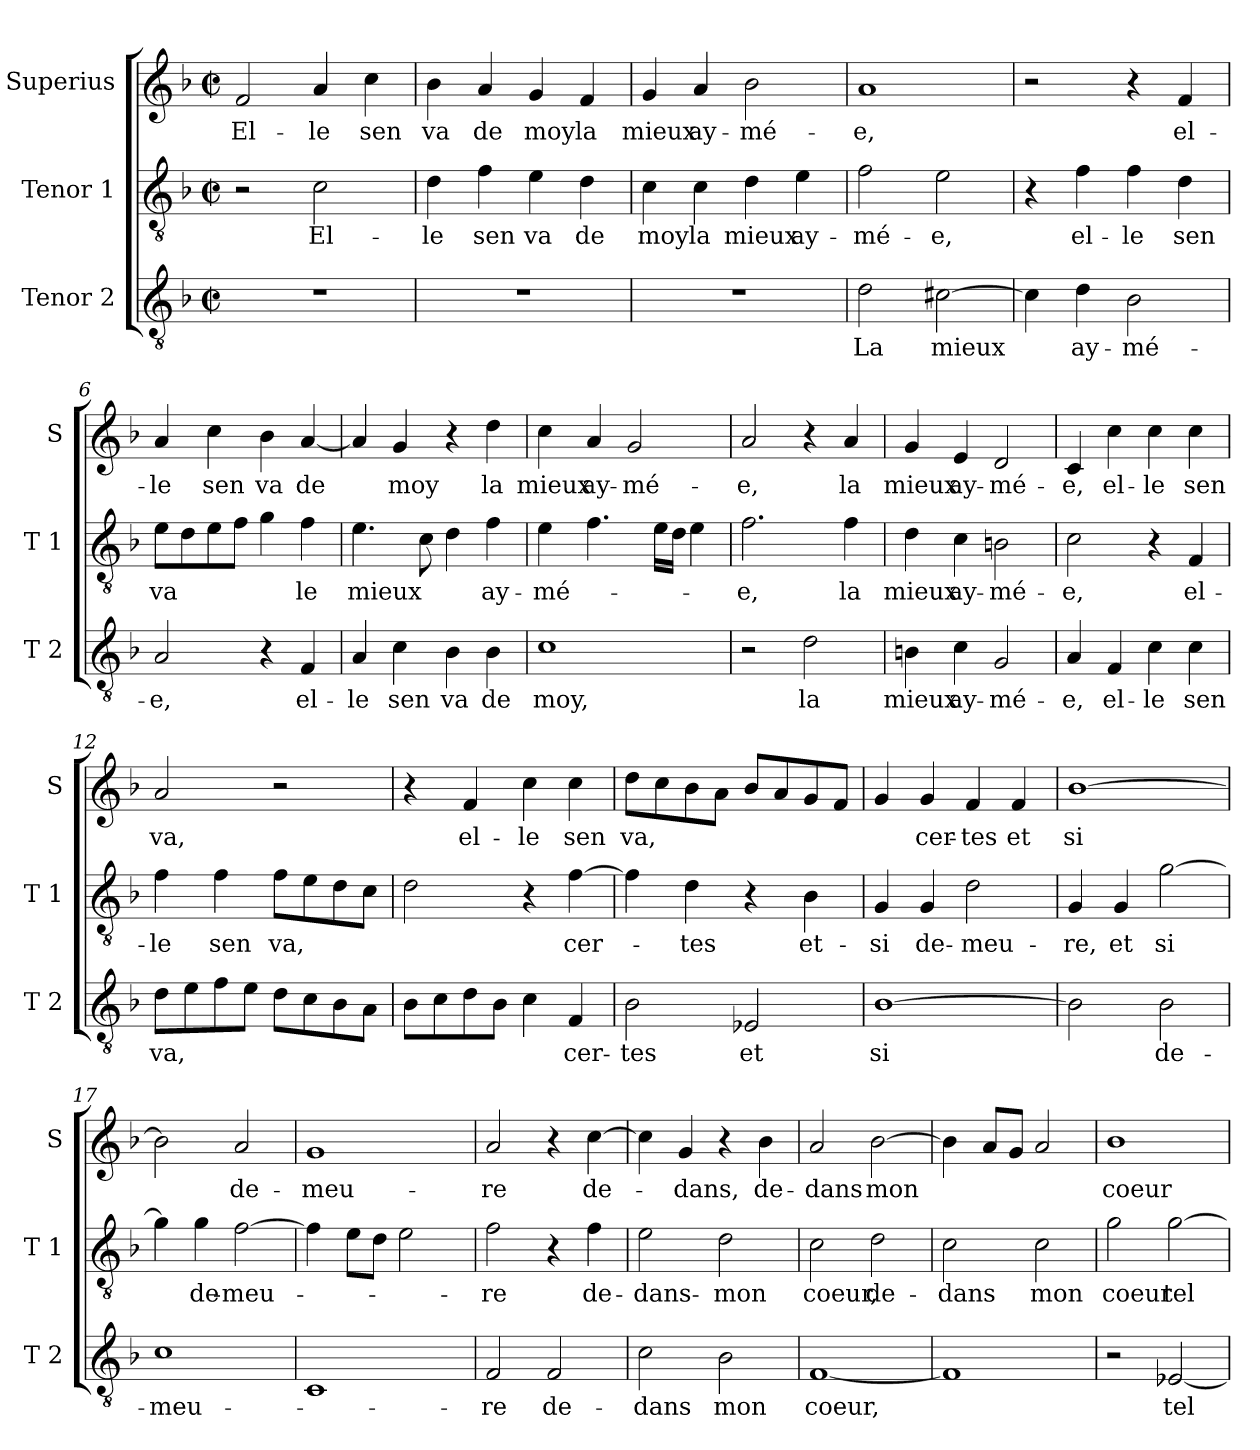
**kern	**text	**kern	**text	**kern	**text
*part3	*part3	*part2	*part2	*part1	*part1
*staff3	*staff3	*staff2	*staff2	*staff1	*staff1
*I"Tenor 2	*	*I"Tenor 1	*	*I"Superius	*
*I'T 2	*	*I'T 1	*	*I'S	*
*clefGv2	*	*clefGv2	*	*clefG2	*
*k[b-]	*	*k[b-]	*	*k[b-]	*
*F:	*	*F:	*	*F:	*
*M2/2	*	*M2/2	*	*M2/2	*
*met(c|)	*	*met(c|)	*	*met(c|)	*
=1	=1	=1	=1	=1	=1
!	!	!	!	!	!LO:LY:b
1r	.	2r	.	2f/	El-
!	!	!	!LO:LY:b	!	!LO:LY:b
.	.	2c\	El-	4a/	-le
!	!	!	!	!	!LO:LY:b
.	.	.	.	4cc\	sen
=2	=2	=2	=2	=2	=2
!	!	!	!LO:LY:b	!	!LO:LY:b
1r	.	4d\	-le	4b-\	va
!	!	!	!LO:LY:b	!	!LO:LY:b
.	.	4f\	sen	4a/	de
!	!	!	!LO:LY:b	!	!LO:LY:b
.	.	4e\	va	4g/	moy
!	!	!	!LO:LY:b	!	!LO:LY:b
.	.	4d\	de	4f/	la
=3	=3	=3	=3	=3	=3
!	!	!	!LO:LY:b	!	!LO:LY:b
1r	.	4c\	moy	4g/	mieux
!	!	!	!LO:LY:b	!	!LO:LY:b
.	.	4c\	la	4a/	ay-
!	!	!	!LO:LY:b	!	!LO:LY:b
.	.	4d\	mieux	2b-\	-mé-
!	!	!	!LO:LY:b	!	!
.	.	4e\	ay-	.	.
=4	=4	=4	=4	=4	=4
!	!LO:LY:b	!	!LO:LY:b	!	!LO:LY:b
2d\	La	2f\	-mé-	1a	-e,
!	!LO:LY:b	!	!LO:LY:b	!	!
[2c#X\	mieux	2e\	-e,	.	.
=5	=5	=5	=5	=5	=5
4c#\]	.	4r	.	2r	.
!	!LO:LY:b	!	!LO:LY:b	!	!
4d\	ay-	4f\	el-	.	.
!	!LO:LY:b	!	!LO:LY:b	!	!
2B-\	-mé-	4f\	-le	4r	.
!	!	!	!LO:LY:b	!	!LO:LY:b
.	.	4d\	sen	4f/	el-
!!LO:LB:g=z
=6	=6	=6	=6	=6	=6
!	!LO:LY:b	!	!LO:LY:b	!	!LO:LY:b
2A/	-e,	8e\L	va	4a/	-le
.	.	8d\	.	.	.
!	!	!	!	!	!LO:LY:b
.	.	8e\	.	4cc\	sen
.	.	8f\J	.	.	.
!	!	!	!	!	!LO:LY:b
4r	.	4g\	.	4b-\	va
!	!LO:LY:b	!	!LO:LY:b	!	!LO:LY:b
4F/	el-	4f\	le	[4a/	de
=7	=7	=7	=7	=7	=7
!	!LO:LY:b	!	!LO:LY:b	!	!
4A/	-le	4.e\	mieux	4a/]	.
!	!LO:LY:b	!	!	!	!LO:LY:b
4c\	sen	.	.	4g/	moy
.	.	8c\	.	.	.
!	!LO:LY:b	!	!	!	!
4B-\	va	4d\	.	4r	.
!	!LO:LY:b	!	!LO:LY:b	!	!LO:LY:b
4B-\	de	4f\	ay-	4dd\	la
=8	=8	=8	=8	=8	=8
!	!LO:LY:b	!	!LO:LY:b	!	!LO:LY:b
1c	moy,	4e\	-mé-	4cc\	mieux
!	!	!	!	!	!LO:LY:b
.	.	4.f\	.	4a/	ay-
!	!	!	!	!	!LO:LY:b
.	.	.	.	2g/	-mé-
.	.	16e\LL	.	.	.
.	.	16d\JJ	.	.	.
.	.	4e\	.	.	.
=9	=9	=9	=9	=9	=9
!	!	!	!LO:LY:b	!	!LO:LY:b
2r	.	2.f\	-e,	2a/	-e,
!	!LO:LY:b	!	!	!	!
2d\	la	.	.	4r	.
!	!	!	!LO:LY:b	!	!LO:LY:b
.	.	4f\	la	4a/	la
=10	=10	=10	=10	=10	=10
!	!LO:LY:b	!	!LO:LY:b	!	!LO:LY:b
4Bn\	mieux	4d\	mieux	4g/	mieux
!	!LO:LY:b	!	!LO:LY:b	!	!LO:LY:b
4c\	ay-	4c\	ay-	4e/	ay-
!	!LO:LY:b	!	!LO:LY:b	!	!LO:LY:b
2G/	-mé-	2Bn\	-mé-	2d/	-mé-
!!LO:LB:g=z
=11	=11	=11	=11	=11	=11
!	!LO:LY:b	!	!LO:LY:b	!	!LO:LY:b
4A/	-e,	2c\	-e,	4c/	-e,
!	!LO:LY:b	!	!	!	!LO:LY:b
4F/	el-	.	.	4cc\	el-
!	!LO:LY:b	!	!	!	!LO:LY:b
4c\	-le	4r	.	4cc\	-le
!	!LO:LY:b	!	!LO:LY:b	!	!LO:LY:b
4c\	sen	4F/	el-	4cc\	sen
=12	=12	=12	=12	=12	=12
!	!LO:LY:b	!	!LO:LY:b	!	!LO:LY:b
8d\L	va,	4f\	-le	2a/	va,
8e\	.	.	.	.	.
!	!	!	!LO:LY:b	!	!
8f\	.	4f\	sen	.	.
8e\J	.	.	.	.	.
!	!	!	!LO:LY:b	!	!
8d\L	.	8f\L	va,	2r	.
8c\	.	8e\	.	.	.
8B-\	.	8d\	.	.	.
8A\J	.	8c\J	.	.	.
=13	=13	=13	=13	=13	=13
8B-\L	.	2d\	.	4r	.
8c\	.	.	.	.	.
!	!	!	!	!	!LO:LY:b
8d\	.	.	.	4f/	el-
8B-\J	.	.	.	.	.
!	!	!	!	!	!LO:LY:b
4c\	.	4r	.	4cc\	-le
!	!LO:LY:b	!	!LO:LY:b	!	!LO:LY:b
4F/	cer-	[4f\	cer-	4cc\	sen
=14	=14	=14	=14	=14	=14
!	!LO:LY:b	!	!	!	!LO:LY:b
2B-\	-tes	4f\]	.	8dd\L	va,
.	.	.	.	8cc\	.
!	!	!	!LO:LY:b	!	!
.	.	4d\	-tes	8b-\	.
.	.	.	.	8a\J	.
!	!LO:LY:b	!	!	!	!
2E-X/	et	4r	.	8b-/L	.
.	.	.	.	8a/	.
!	!	!	!LO:LY:b	!	!
.	.	4B-\	et-	8g/	.
.	.	.	.	8f/J	.
=15	=15	=15	=15	=15	=15
!	!LO:LY:b	!	!LO:LY:b	!	!
[1B-	si	4G/	-si	4g/	.
!	!	!	!LO:LY:b	!	!LO:LY:b
.	.	4G/	de-	4g/	cer-
!	!	!	!LO:LY:b	!	!LO:LY:b
.	.	2d\	-meu-	4f/	-tes
!	!	!	!	!	!LO:LY:b
.	.	.	.	4f/	et
!!LO:PB:g=z
=16	=16	=16	=16	=16	=16
!	!	!	!LO:LY:b	!	!LO:LY:b
2B-\]	.	4G/	-re,	[1b-	si
!	!	!	!LO:LY:b	!	!
.	.	4G/	et	.	.
!	!LO:LY:b	!	!LO:LY:b	!	!
2B-\	de-	[2g\	si	.	.
=17	=17	=17	=17	=17	=17
!	!LO:LY:b	!	!	!	!
1c	-meu-	4g\]	.	2b-\]	.
!	!	!	!LO:LY:b	!	!
.	.	4g\	de-	.	.
!	!	!	!LO:LY:b	!	!LO:LY:b
.	.	[2f\	-meu-	2a/	de-
=18	=18	=18	=18	=18	=18
!	!	!	!	!	!LO:LY:b
1C	.	4f\]	.	1g	-meu-
.	.	8e\L	.	.	.
.	.	8d\J	.	.	.
.	.	2e\	.	.	.
=19	=19	=19	=19	=19	=19
!	!LO:LY:b	!	!LO:LY:b	!	!LO:LY:b
2F/	-re	2f\	-re	2a/	-re
!	!LO:LY:b	!	!	!	!
2F/	de-	4r	.	4r	.
!	!	!	!LO:LY:b	!	!LO:LY:b
.	.	4f\	de-	[4cc\	de-
=20	=20	=20	=20	=20	=20
!	!LO:LY:b	!	!LO:LY:b	!	!
2c\	-dans	2e\	-dans-	4cc\]	.
!	!	!	!	!	!LO:LY:b
.	.	.	.	4g/	-dans,
!	!LO:LY:b	!	!LO:LY:b	!	!
2B-\	mon	2d\	-mon	4r	.
!	!	!	!	!	!LO:LY:b
.	.	.	.	4b-\	de-
!!LO:LB:g=z
=21	=21	=21	=21	=21	=21
!	!LO:LY:b	!	!LO:LY:b	!	!LO:LY:b
[1F	coeur,	2c\	coeur,	2a/	-dans
!	!	!	!LO:LY:b	!	!LO:LY:b
.	.	2d\	de-	[2b-\	mon
=22	=22	=22	=22	=22	=22
!	!	!	!LO:LY:b	!	!
1F]	.	2c\	-dans	4b-\]	.
.	.	.	.	8a/L	.
.	.	.	.	8g/J	.
!	!	!	!LO:LY:b	!	!
.	.	2c\	mon	2a/	.
=23	=23	=23	=23	=23	=23
!	!	!	!LO:LY:b	!	!LO:LY:b
2r	.	2g\	coeur	1b-	coeur
!	!LO:LY:b	!	!LO:LY:b	!	!
[2E-X/	tel-	[2g\	tel-	.	.
=	=	=	=	=	=
*-	*-	*-	*-	*-	*-
